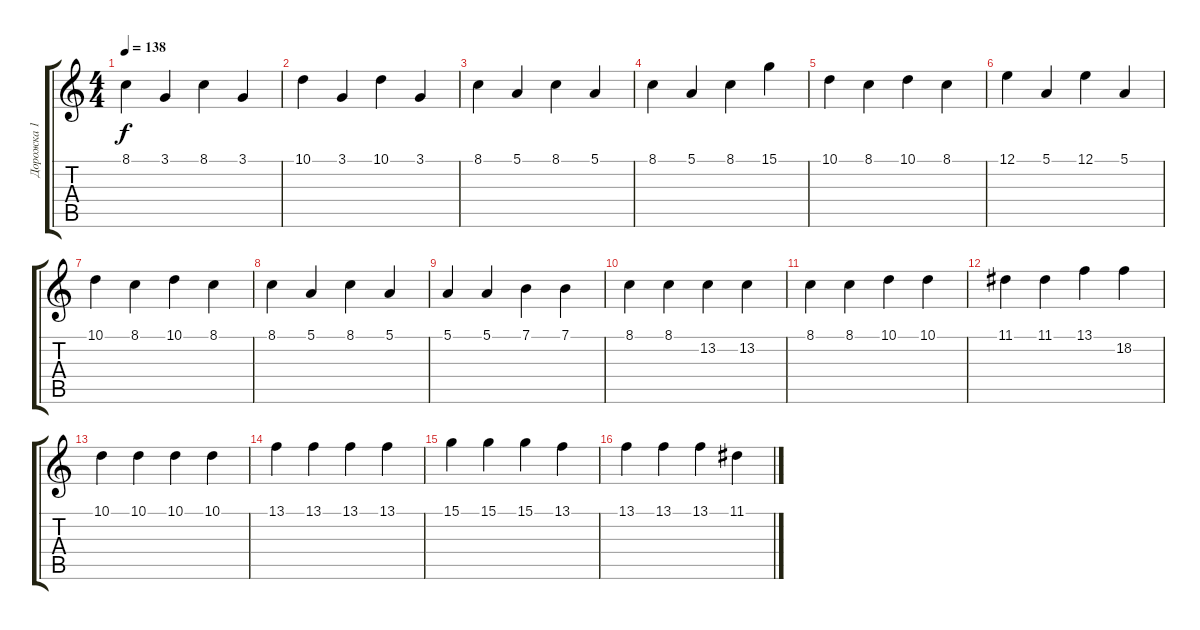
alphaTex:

\track ("Дорожка 1" "Дорожка 1") {instrument acousticgrandpiano}
\staff {score tabs}
\tuning (E4 B3 G3 D3 A2 E2) {hide}
\ts (4 4)
\tempo 138
\clef g2
\ks c
8.1.4{dy f} 3.1.4 8.1.4 3.1.4 |
10.1.4 3.1.4 10.1.4 3.1.4 |
8.1.4 5.1.4 8.1.4 5.1.4 |
8.1.4 5.1.4 8.1.4 15.1.4 |
10.1.4 8.1.4 10.1.4 8.1.4 |
12.1.4 5.1.4 12.1.4 5.1.4 |
10.1.4 8.1.4 10.1.4 8.1.4 |
8.1.4 5.1.4 8.1.4 5.1.4 |
5.1.4 5.1.4 7.1.4 7.1.4 |
8.1.4 8.1.4 13.2.4 13.2.4 |
8.1.4 8.1.4 10.1.4 10.1.4 |
11.1.4 11.1.4 13.1.4 18.2.4 |
10.1.4 10.1.4 10.1.4 10.1.4 |
13.1.4 13.1.4 13.1.4 13.1.4 |
15.1.4 15.1.4 15.1.4 13.1.4 |
13.1.4 13.1.4 13.1.4 11.1.4
